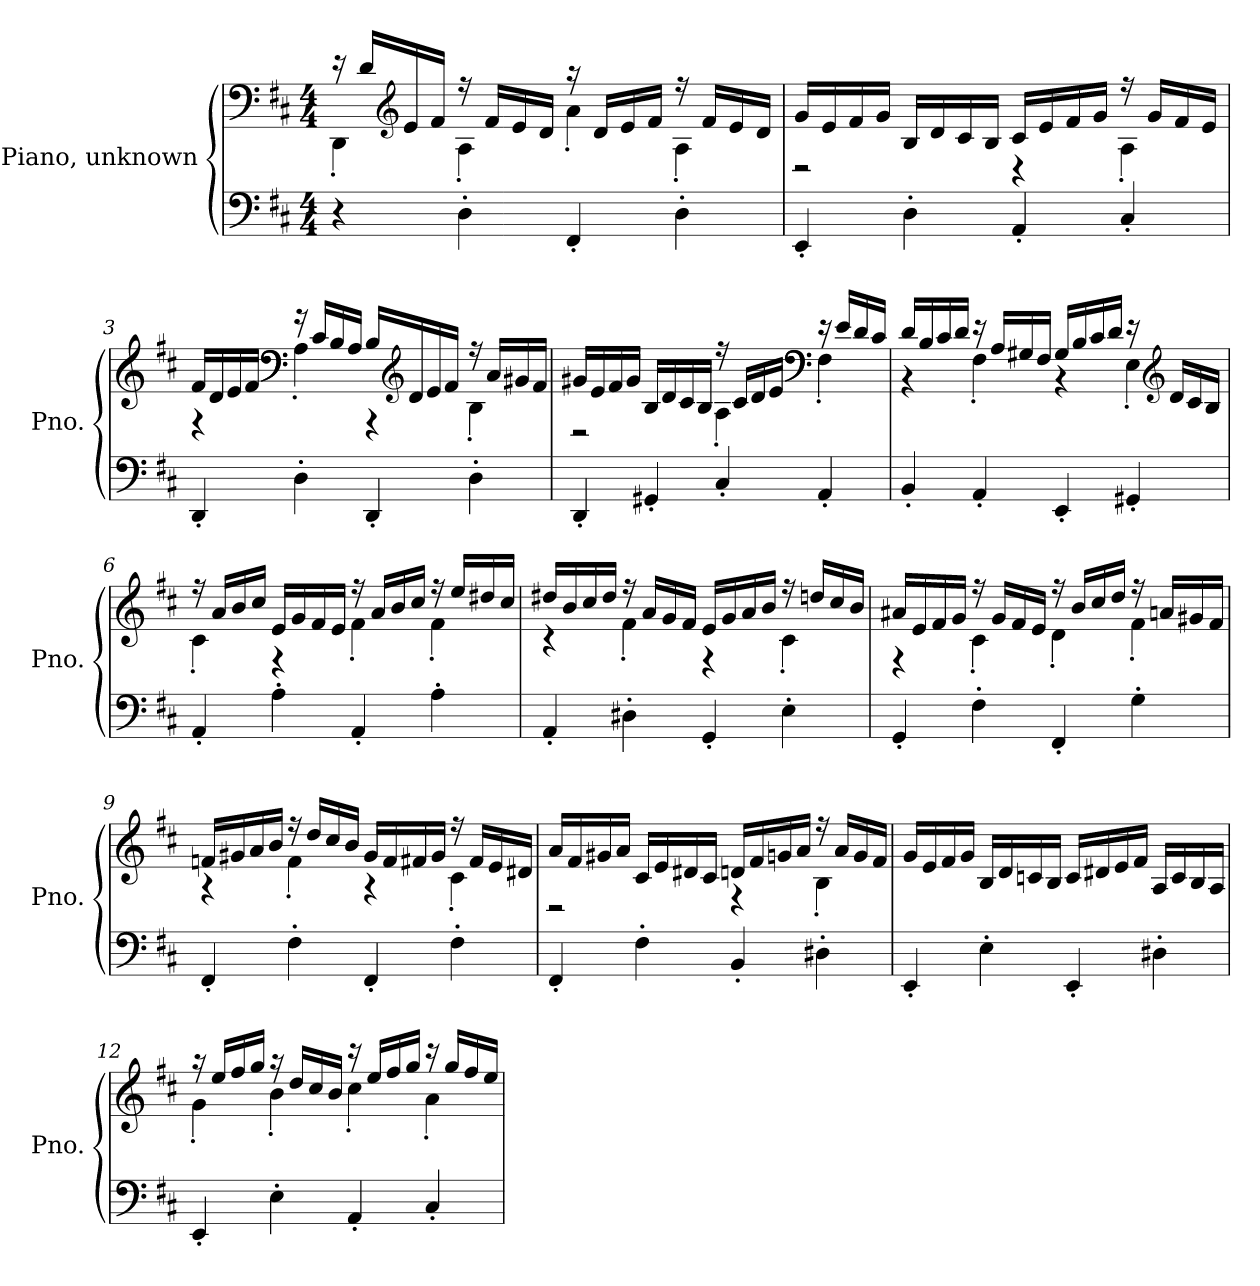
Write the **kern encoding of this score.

**kern	**kern
*part1	*part1
*staff2	*staff1
*I"Piano, unknown	*
*I'Pno.	*
*clefF4	*clefF4
*k[f#c#]	*k[f#c#]
*M4/4	*M4/4
*MM120	*MM120
=1	=1
*	*^
4r	16r	4DD'\
.	16d/LL	.
*	*clefG2	*
.	16e/	.
.	16f#/JJ	.
4D'\	16r	4A'\
.	16f#/LL	.
.	16e/	.
.	16d/JJ	.
4FF#'/	16r	4a'\
.	16d/LL	.
.	16e/	.
.	16f#/JJ	.
4D'\	16r	4A'\
.	16f#/LL	.
.	16e/	.
.	16d/JJ	.
=2	=2	=2
4EE'/	16g/LL	2r
.	16e/	.
.	16f#/	.
.	16g/JJ	.
4D'\	16B/LL	.
.	16d/	.
.	16c#/	.
.	16B/JJ	.
4AA'/	16c#/LL	4r
.	16e/	.
.	16f#/	.
.	16g/JJ	.
4C#'/	16r	4A'\
.	16g/LL	.
.	16f#/	.
.	16e/JJ	.
!!LO:LB:g=z	!!
=3	=3	=3
4DD'/	16f#/LL	4r
.	16d/	.
.	16e/	.
.	16f#/JJ	.
*	*clefF4	*
4D'\	16r	4A'\
.	16c#/LL	.
.	16B/	.
.	16A/JJ	.
4DD'/	16B/LL	4r
*	*clefG2	*
.	16d/	.
.	16e/	.
.	16f#/JJ	.
4D'\	16r	4B'\
.	16a/LL	.
.	16g#X/	.
.	16f#/JJ	.
=4	=4	=4
4DD'/	16g#X/LL	2r
.	16e/	.
.	16f#/	.
.	16g#/JJ	.
4GG#X'/	16B/LL	.
.	16d/	.
.	16c#/	.
.	16B/JJ	.
4C#'/	16r	4A'\
.	16c#/LL	.
.	16d/	.
.	16e/JJ	.
*	*clefF4	*
4AA'/	16r	4F#'\
.	16e/LL	.
.	16d/	.
.	16c#/JJ	.
!!LO:LB:g=z	!!
=5	=5	=5
4BB'/	16d/LL	4r
.	16B/	.
.	16c#/	.
.	16d/JJ	.
4AA'/	16r	4F#'\
.	16A/LL	.
.	16G#X/	.
.	16F#/JJ	.
4EE'/	16G#/LL	4r
.	16B/	.
.	16c#/	.
.	16d/JJ	.
4GG#X'/	16r	4E'\
*	*clefG2	*
.	16d/LL	.
.	16c#/	.
.	16B/JJ	.
=6	=6	=6
4AA'/	16r	4c#'\
.	16a/LL	.
.	16b/	.
.	16cc#/JJ	.
4A'\	16e/LL	4r
.	16g/	.
.	16f#/	.
.	16e/JJ	.
4AA'/	16r	4f#'\
.	16a/LL	.
.	16b/	.
.	16cc#/JJ	.
4A'\	16r	4f#'\
.	16ee/LL	.
.	16dd#X/	.
.	16cc#/JJ	.
!!LO:LB:g=z	!!
=7	=7	=7
4AA'/	16dd#X/LL	4r
.	16b/	.
.	16cc#/	.
.	16dd#/JJ	.
4D#X'\	16r	4f#'\
.	16a/LL	.
.	16g/	.
.	16f#/JJ	.
4GG'/	16e/LL	4r
.	16g/	.
.	16a/	.
.	16b/JJ	.
4E'\	16r	4c#'\
.	16ddn/LL	.
.	16cc#/	.
.	16b/JJ	.
=8	=8	=8
4GG'/	16a#X/LL	4r
.	16e/	.
.	16f#/	.
.	16g/JJ	.
4F#'\	16r	4c#'\
.	16g/LL	.
.	16f#/	.
.	16e/JJ	.
4FF#'/	16r	4d'\
.	16b/LL	.
.	16cc#/	.
.	16dd/JJ	.
4G'\	16r	4f#'\
.	16an/LL	.
.	16g#X/	.
.	16f#/JJ	.
!!LO:LB:g=z	!!
=9	=9	=9
4FF#'/	16fn/LL	4r
.	16g#X/	.
.	16a/	.
.	16b/JJ	.
4F#'\	16r	4f'\
.	16dd/LL	.
.	16cc#/	.
.	16b/JJ	.
4FF#'/	16g#/LL	4r
.	16f/	.
.	16f#X/	.
.	16g#/JJ	.
4F#'\	16r	4c#'\
.	16f#/LL	.
.	16e/	.
.	16d#X/JJ	.
=10	=10	=10
4FF#'/	16a/LL	2r
.	16f#/	.
.	16g#X/	.
.	16a/JJ	.
4F#'\	16c#/LL	.
.	16e/	.
.	16d#X/	.
.	16c#/JJ	.
4BB'/	16dn/LL	4r
.	16f#/	.
.	16gn/	.
.	16a/JJ	.
4D#X'\	16r	4B'\
.	16a/LL	.
.	16g/	.
.	16f#/JJ	.
*	*v	*v
!!LO:LB:g=z
=11	=11
4EE'/	16g/LL
.	16e/
.	16f#/
.	16g/JJ
4E'\	16B/LL
.	16d/
.	16cn/
.	16B/JJ
4EE'/	16c/LL
.	16d#X/
.	16e/
.	16f#/JJ
4D#X'\	16A/LL
.	16c/
.	16B/
.	16A/JJ
=12	=12
*	*^
4EE'/	16r	4g'\
.	16ee/LL	.
.	16ff#/	.
.	16gg/JJ	.
4E'\	16r	4b'\
.	16dd/LL	.
.	16cc#/	.
.	16b/JJ	.
4AA'/	16r	4cc#'\
.	16ee/LL	.
.	16ff#/	.
.	16gg/JJ	.
4C#'/	16r	4a'\
.	16gg/LL	.
.	16ff#/	.
.	16ee/JJ	.
*	*v	*v
=	=
*-	*-
